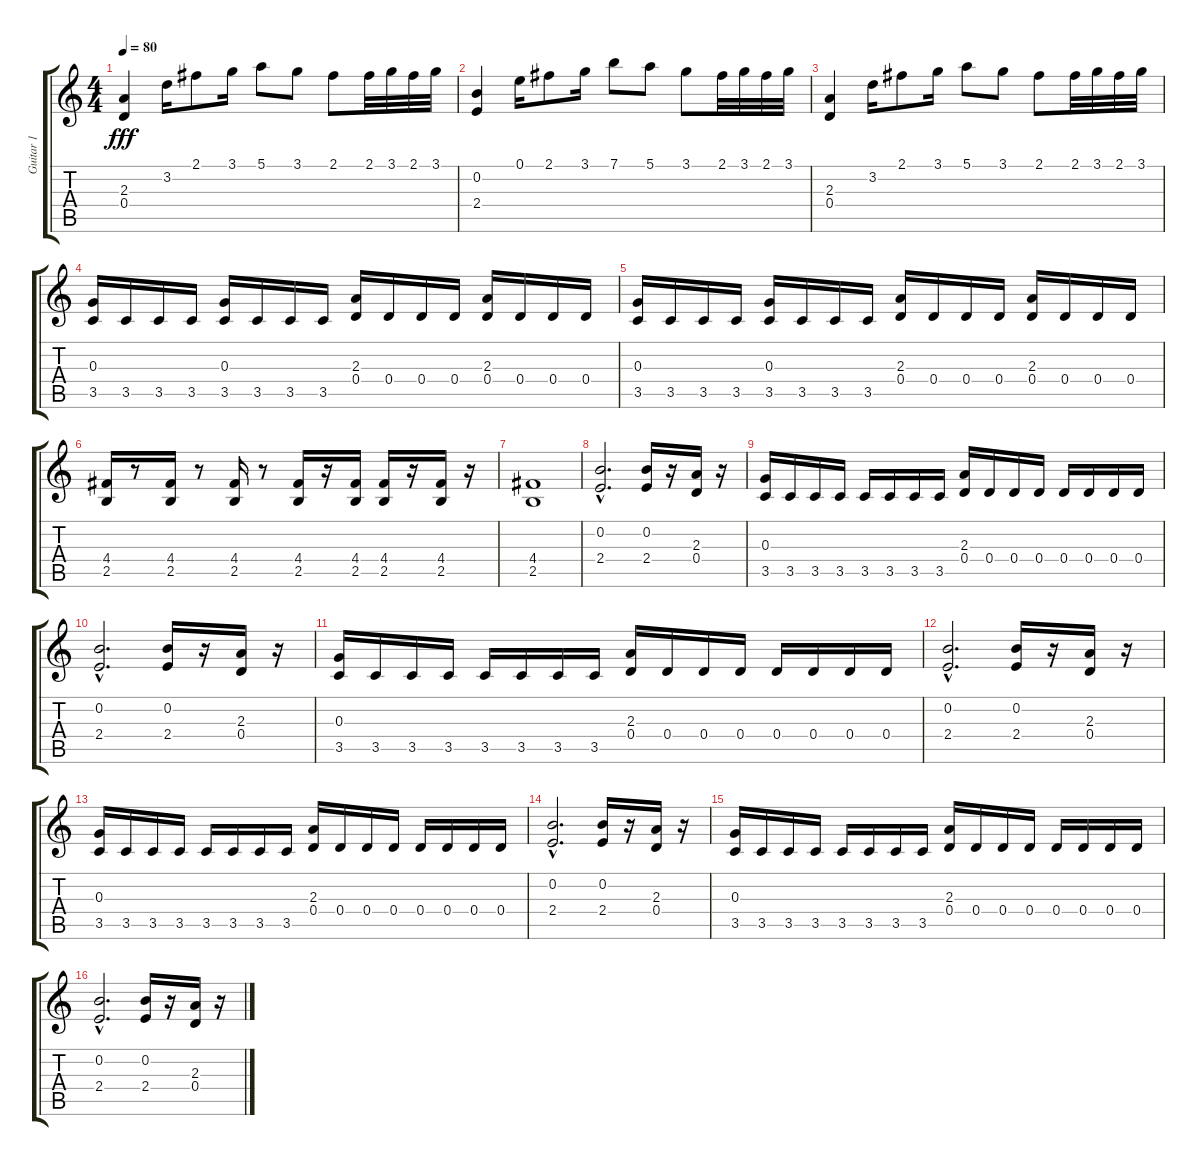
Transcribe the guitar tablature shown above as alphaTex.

\track ("Guitar 1" "Guitar 1") {instrument distortionguitar}
\staff {score tabs}
\tuning (E4 B3 G3 D3 A2 E2) {hide}
\ts (4 4)
\tempo 80
\clef g2
\ks c
(2.3 0.4).4{dy fff} 3.2.16 2.1.8 3.1.16 5.1.8 3.1.8 2.1.8 2.1.32 3.1.32 2.1.32 3.1.32 |
(0.2 2.4).4 0.1.16 2.1.8 3.1.16 7.1.8 5.1.8 3.1.8 2.1.32 3.1.32 2.1.32 3.1.32 |
(2.3 0.4).4 3.2.16 2.1.8 3.1.16 5.1.8 3.1.8 2.1.8 2.1.32 3.1.32 2.1.32 3.1.32 |
(0.3 3.5).16 3.5.16 3.5.16 3.5.16 (0.3 3.5).16 3.5.16 3.5.16 3.5.16 (2.3 0.4).16 0.4.16 0.4.16 0.4.16 (2.3 0.4).16 0.4.16 0.4.16 0.4.16 |
(0.3 3.5).16 3.5.16 3.5.16 3.5.16 (0.3 3.5).16 3.5.16 3.5.16 3.5.16 (2.3 0.4).16 0.4.16 0.4.16 0.4.16 (2.3 0.4).16 0.4.16 0.4.16 0.4.16 |
(4.4 2.5).16 r.8 (4.4 2.5).16 r.8 (4.4 2.5).16 r.8 (4.4 2.5).16 r.16 (4.4 2.5).16 (4.4 2.5).16 r.16 (4.4 2.5).16 r.16 |
(4.4 2.5).1 |
(0.2{hac} 2.4{hac}).2{d} (0.2 2.4).16 r.16 (2.3 0.4).16 r.16 |
(0.3 3.5).16 3.5.16 3.5.16 3.5.16 3.5.16 3.5.16 3.5.16 3.5.16 (2.3 0.4).16 0.4.16 0.4.16 0.4.16 0.4.16 0.4.16 0.4.16 0.4.16 |
(0.2{hac} 2.4{hac}).2{d} (0.2 2.4).16 r.16 (2.3 0.4).16 r.16 |
(0.3 3.5).16 3.5.16 3.5.16 3.5.16 3.5.16 3.5.16 3.5.16 3.5.16 (2.3 0.4).16 0.4.16 0.4.16 0.4.16 0.4.16 0.4.16 0.4.16 0.4.16 |
(0.2{hac} 2.4{hac}).2{d} (0.2 2.4).16 r.16 (2.3 0.4).16 r.16 |
(0.3 3.5).16 3.5.16 3.5.16 3.5.16 3.5.16 3.5.16 3.5.16 3.5.16 (2.3 0.4).16 0.4.16 0.4.16 0.4.16 0.4.16 0.4.16 0.4.16 0.4.16 |
(0.2{hac} 2.4{hac}).2{d} (0.2 2.4).16 r.16 (2.3 0.4).16 r.16 |
(0.3 3.5).16 3.5.16 3.5.16 3.5.16 3.5.16 3.5.16 3.5.16 3.5.16 (2.3 0.4).16 0.4.16 0.4.16 0.4.16 0.4.16 0.4.16 0.4.16 0.4.16 |
(0.2{hac} 2.4{hac}).2{d} (0.2 2.4).16 r.16 (2.3 0.4).16 r.16
